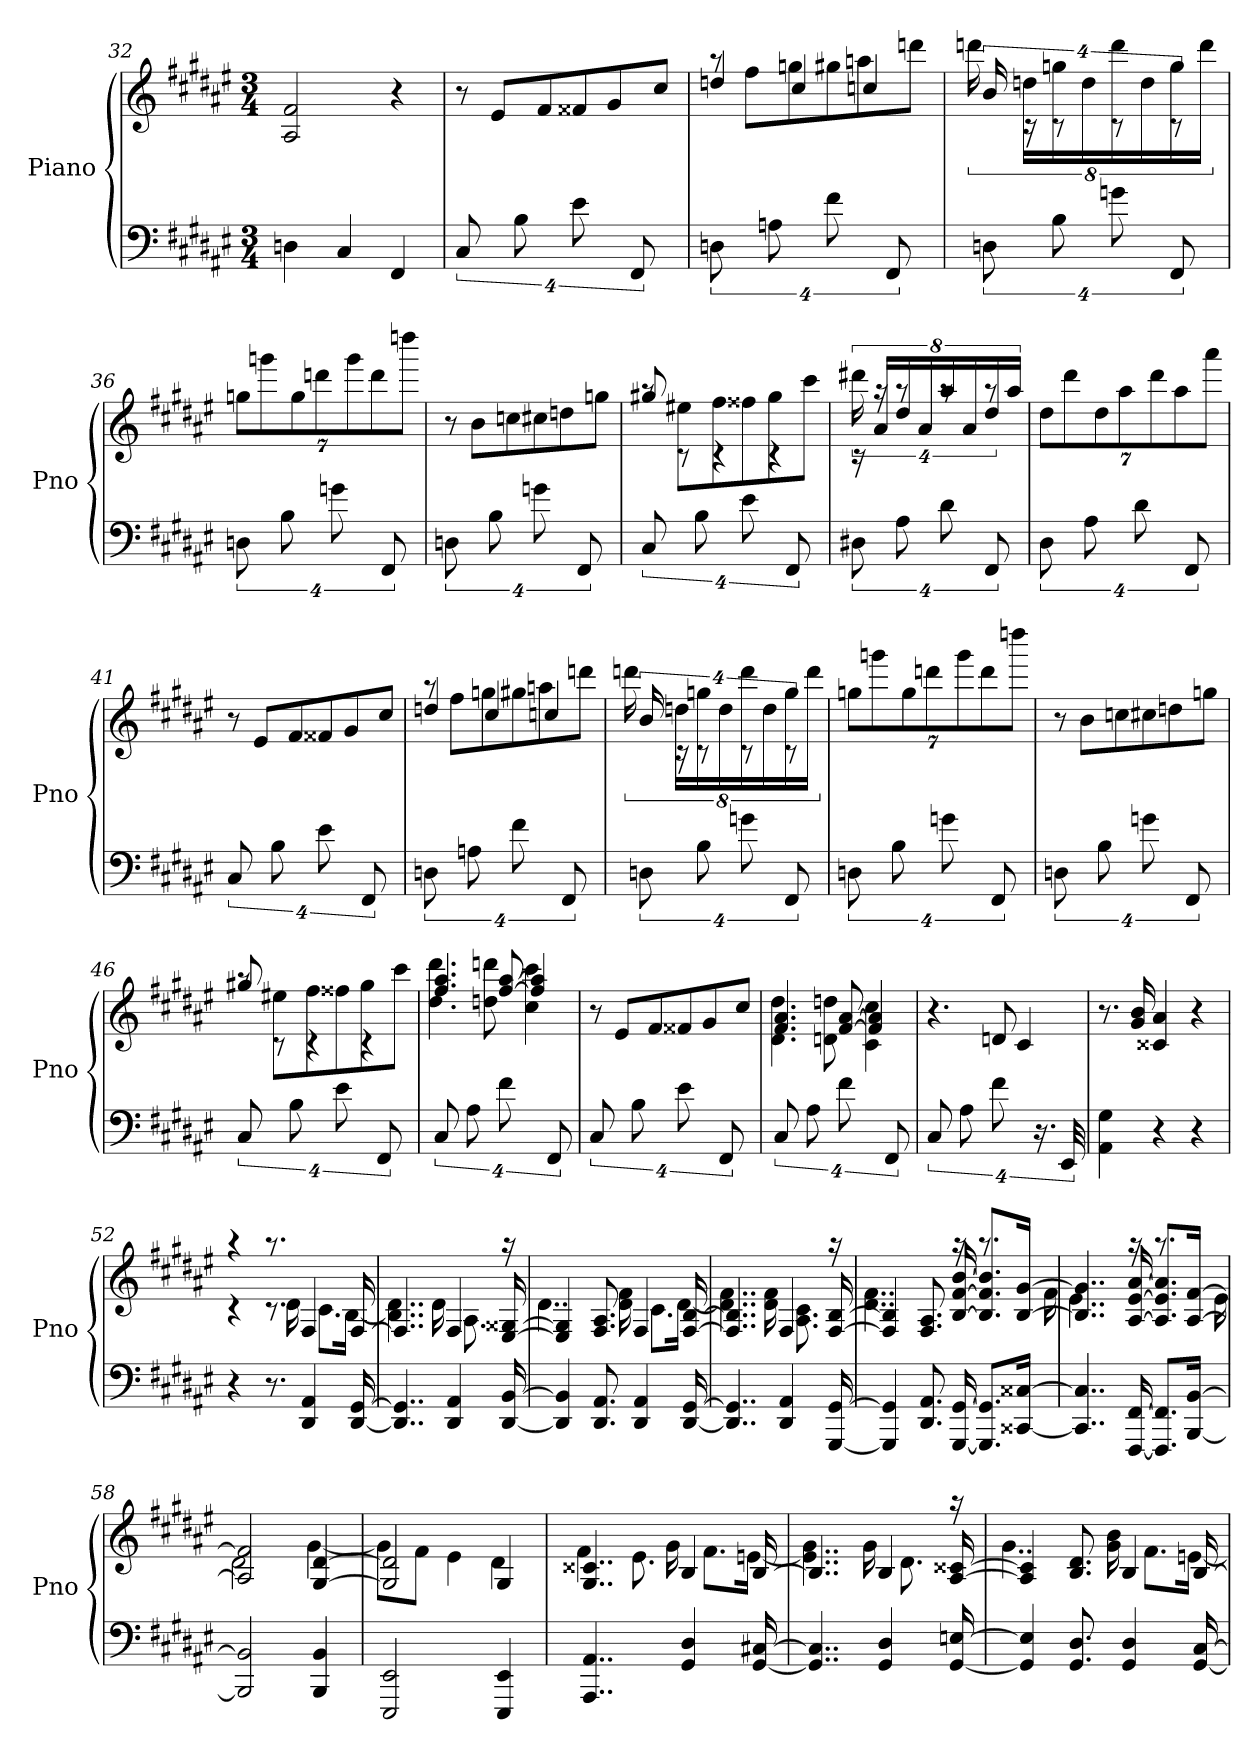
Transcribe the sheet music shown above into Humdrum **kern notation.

**kern	**kern
*part1	*part1
*staff2	*staff1
*I"Piano	*
*I'Pno	*
*clefF4	*clefG2
*k[f#c#g#d#a#e#]	*k[f#c#g#d#a#e#]
*F#:	*F#:
*M3/4	*M3/4
=32	=32
4Dn	2A# 2f#
4C#	.
4FF#	4r
=33	=33
16%3C#	8r
.	8e#L
16%3B	.
.	8f#
16%3e#	8f##X
.	8g#
16%3FF#	.
.	8cc#J
=34	=34
*	*^
16%3Dn	4ddn	8raa
.	.	8ff#L
16%3An	.	.
.	4cc#	8ggn
16%3f#	.	8gg#X
.	4ccn	8aan
16%3FF#	.	.
.	.	8dddnJ
=35	=35	=35
16%3Dn	32%3b	32%3dddn
.	32%3rc	32%3ddnLL
16%3B	16%3rc	32%3ggn
.	.	32%3dd
16%3gn	16%3rc	32%3ddd
.	.	32%3dd
16%3FF#	16%3rc	32%3gg
.	.	32%3dddJJ
*	*v	*v
=36	=36
16%3Dn	28%3ggnL
.	28%3gggn
16%3B	.
.	28%3gg
.	28%3dddn
16%3gn	.
.	28%3ggg
.	28%3ddd
16%3FF#	.
.	28%3ddddnJ
=37	=37
16%3Dn	8r
.	8bL
16%3B	.
.	8ccn
16%3gn	8cc#X
.	8ddn
16%3FF#	.
.	8ggnJ
=38	=38
*	*^
16%3C#	8gg#X	8raa
.	8rc	8ee#XL
16%3B	.	.
.	4rc	8ff#
16%3e#	.	8ff##X
.	4rc	8gg#
16%3FF#	.	.
.	.	8ccc#J
=39	=39	=39
16%3D#X	32%3rc	32%3ddd#X
.	32%3a#LL	32%3raa
16%3A#	32%3dd#	16%3raa
.	32%3a#	.
16%3d#	32%3aa#	16%3raa
.	32%3a#	.
16%3FF#	32%3dd#	16%3raa
.	32%3aa#JJ	.
*	*v	*v
=40	=40
16%3D#	28%3dd#L
.	28%3ddd#
16%3A#	.
.	28%3dd#
.	28%3aa#
16%3d#	.
.	28%3ddd#
.	28%3aa#
16%3FF#	.
.	28%3aaa#J
=41	=41
16%3C#	8r
.	8e#L
16%3B	.
.	8f#
16%3e#	8f##X
.	8g#
16%3FF#	.
.	8cc#J
=42	=42
*	*^
16%3Dn	4ddn	8raa
.	.	8ff#L
16%3An	.	.
.	4cc#	8ggn
16%3f#	.	8gg#X
.	4ccn	8aan
16%3FF#	.	.
.	.	8dddnJ
=43	=43	=43
16%3Dn	32%3b	32%3dddn
.	32%3rc	32%3ddnLL
16%3B	16%3rc	32%3ggn
.	.	32%3dd
16%3gn	16%3rc	32%3ddd
.	.	32%3dd
16%3FF#	16%3rc	32%3gg
.	.	32%3dddJJ
*	*v	*v
=44	=44
16%3Dn	28%3ggnL
.	28%3gggn
16%3B	.
.	28%3gg
.	28%3dddn
16%3gn	.
.	28%3ggg
.	28%3ddd
16%3FF#	.
.	28%3ddddnJ
=45	=45
16%3Dn	8r
.	8bL
16%3B	.
.	8ccn
16%3gn	8cc#X
.	8ddn
16%3FF#	.
.	8ggnJ
=46	=46
*	*^
16%3C#	8gg#X	8raa
.	8rc	8ee#XL
16%3B	.	.
.	4rc	8ff#
16%3e#	.	8ff##X
.	4rc	8gg#
16%3FF#	.	.
.	.	8ccc#J
=47	=47	=47
16%3C#	4.ff# 4.aa#	4.dd# 4.ddd#
16%3A#	.	.
16%3f#	[8ff# [8aa#	8ddn 8dddn
.	4ff#] 4aa#]	4cc# 4ccc#
16%3FF#	.	.
*	*v	*v
=48	=48
16%3C#	8r
.	8e#L
16%3B	.
.	8f#
16%3e#	8f##X
.	8g#
16%3FF#	.
.	8cc#J
=49	=49
*	*^
16%3C#	4.f# 4.a#	4.d# 4.dd#
16%3A#	.	.
16%3f#	[8f# [8a#	8dn 8ddn
.	4f#] 4a#]	4c# 4cc#
16%3FF#	.	.
*	*v	*v
=50	=50
16%3C#	4.r
16%3A#	.
16%3f#	8dn
.	4c#
32%3.r	.
64%3EE#	.
=51	=51
4AA# 4G#	8.r
.	16g# 16b
4r	4c##X 4a#
4r	4r
=52	=52
*	*^
4r	4rc	4raa
8.r	8.rc	8.raa
4DD# 4AA#	4F#	16d#
.	.	8.c#L
[16DD# [16GG#	[16F#	[16BJk
=53	=53	=53
4..DD#] 4..GG#]	4..F#]	4..B] 4..d#
4DD# 4AA#	4F#	16d#
.	.	8.A#
[16DD# [16BB	[16E# [16G##X	16raa
=54	=54	=54
4DD#] 4BB]	4E#] 4G##]	4..d#
8.DD# 8.AA#	8.F# 8.A#	.
4DD# 4AA#	4F#	16d# 16f#
.	.	8.c#L
[16DD# [16GG#	[16F# [16B	[16d#Jk
=55	=55	=55
4..DD#] 4..GG#]	4..F#] 4..B]	4..d#] 4..f#
4DD# 4AA#	4F#	16d# 16f#
.	.	8.A# 8.c#
[16GGG# [16GG#	[16F# [16B	16raa
=56	=56	=56
4GGG#] 4GG#]	4F#] 4B]	4..d# 4..f#
8.DD# 8.AA#	8.F# 8.A#	.
[16GGG# [16GG#	[16B [16f# [16b	16raa
8.GGG#] 8.GG#]L	8.B] 8.f#] 8.b]L	8.raa
[16CC##X [16C##XJk	[16B [16g#Jk	16f#
=57	=57	=57
4..CC##] 4..C##]	4..B] 4..g#]	4..e#
[16FFF# [16FF#	[16A# [16e# [16a#	16raa
8.FFF#] 8.FF#]L	8.A#] 8.e#] 8.a#]L	8.raa
[16BBB [16BBJk	[16A# [16f#Jk	16e#
=58	=58	=58
2BBB] 2BB]	2A#] 2f#]	2d#
4BBB 4BB	[4G# [4d#	[4g#
=59	=59	=59
2EEE# 2EE#	2G#] 2d#]	8g#L]
.	.	8f#J
.	.	4e#
4EEE# 4EE#	4G#	4d#
=60	=60	=60
4..AAA# 4..AA#	4..G# 4..c##X	4f#
.	.	8.e#
4GG# 4D#	4B	16g#
.	.	8.f#L
[16GG# [16C#X	[16B	[16enJk
=61	=61	=61
4..GG#] 4..C#]	4..B]	4..e] 4..g#
4GG# 4D#	4B	16g#
.	.	8.d#
[16GG# [16En	[16A# [16c##X	16raa
=62	=62	=62
4GG#] 4E]	4A#] 4c##]	4..g#
8.GG# 8.D#	8.B 8.d#	.
4GG# 4D#	4B	16g# 16b
.	.	8.f#L
[16GG# [16C#	[16B	[16enJk
*	*v	*v
=	=
*-	*-
